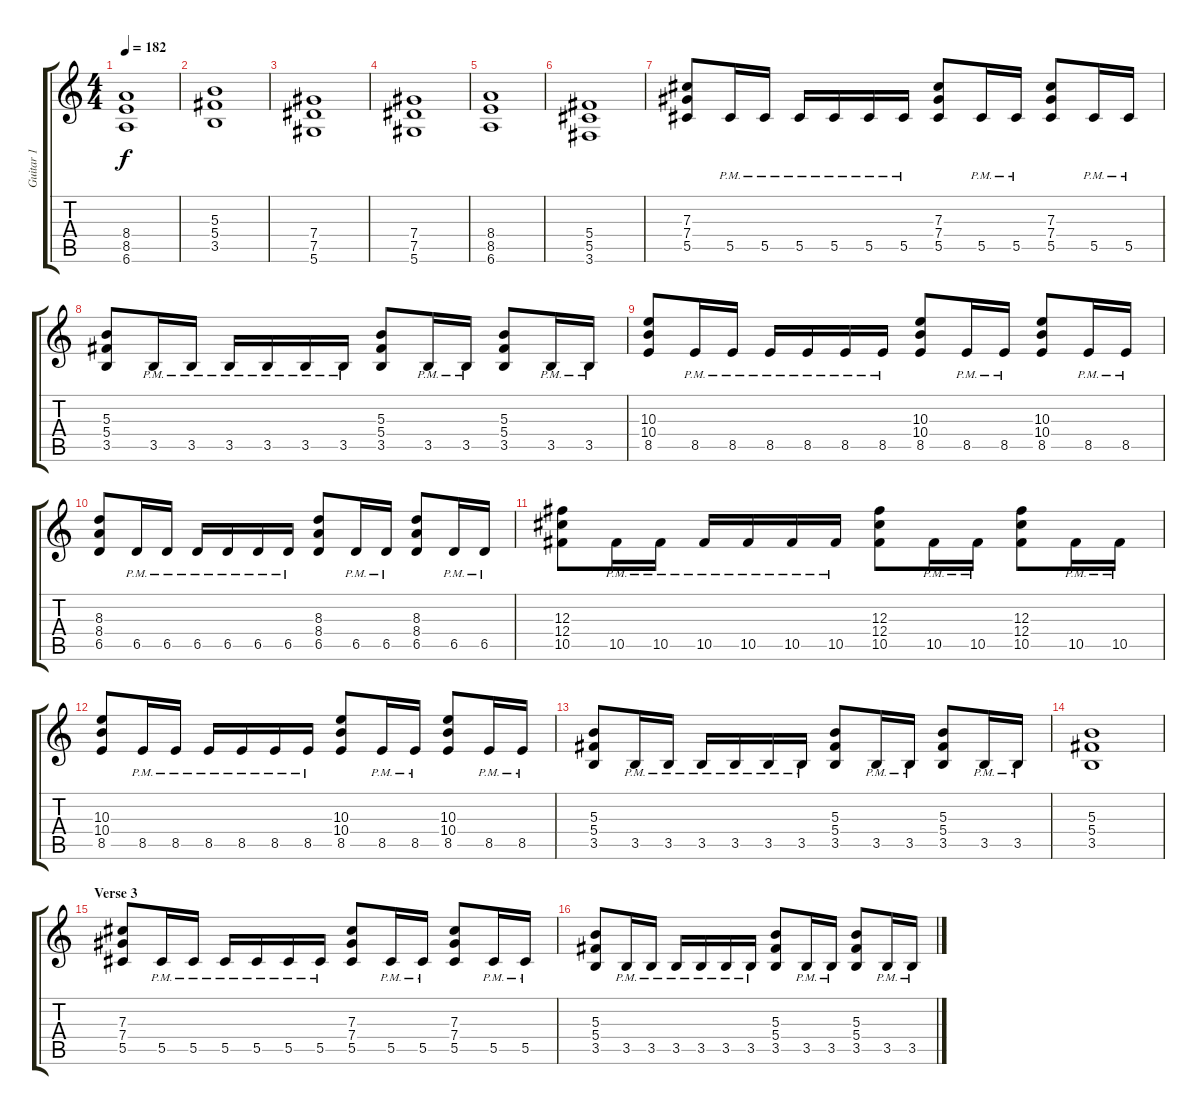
\track ("Guitar 1" "Guitar 1") {instrument distortionguitar}
\staff {score tabs}
\tuning (Eb4 Bb3 Gb3 Db3 Ab2 Eb2) {hide}
\ts (4 4)
\tempo 182
\clef g2
\ks c
(8.4 8.5 6.6).1{dy f volume 10} |
(5.3 5.4 3.5).1 |
(7.4 7.5 5.6).1 |
(7.4 7.5 5.6).1 |
(8.4 8.5 6.6).1{volume 13} |
(5.4 5.5 3.6).1 |
(7.3 7.4 5.5).8{volume 10} 5.5{pm}.16 5.5{pm}.16 5.5{pm}.16 5.5{pm}.16 5.5{pm}.16 5.5{pm}.16 (7.3 7.4 5.5).8 5.5{pm}.16 5.5{pm}.16 (7.3 7.4 5.5).8 5.5{pm}.16 5.5{pm}.16 |
(5.3 5.4 3.5).8 3.5{pm}.16 3.5{pm}.16 3.5{pm}.16 3.5{pm}.16 3.5{pm}.16 3.5{pm}.16 (5.3 5.4 3.5).8 3.5{pm}.16 3.5{pm}.16 (5.3 5.4 3.5).8 3.5{pm}.16 3.5{pm}.16 |
(10.3 10.4 8.5).8 8.5{pm}.16 8.5{pm}.16 8.5{pm}.16 8.5{pm}.16 8.5{pm}.16 8.5{pm}.16 (10.3 10.4 8.5).8 8.5{pm}.16 8.5{pm}.16 (10.3 10.4 8.5).8 8.5{pm}.16 8.5{pm}.16 |
(8.3 8.4 6.5).8 6.5{pm}.16 6.5{pm}.16 6.5{pm}.16 6.5{pm}.16 6.5{pm}.16 6.5{pm}.16 (8.3 8.4 6.5).8 6.5{pm}.16 6.5{pm}.16 (8.3 8.4 6.5).8 6.5{pm}.16 6.5{pm}.16 |
(12.3 12.4 10.5).8 10.5{pm}.16 10.5{pm}.16 10.5{pm}.16 10.5{pm}.16 10.5{pm}.16 10.5{pm}.16 (12.3 12.4 10.5).8 10.5{pm}.16 10.5{pm}.16 (12.3 12.4 10.5).8 10.5{pm}.16 10.5{pm}.16 |
(10.3 10.4 8.5).8 8.5{pm}.16 8.5{pm}.16 8.5{pm}.16 8.5{pm}.16 8.5{pm}.16 8.5{pm}.16 (10.3 10.4 8.5).8 8.5{pm}.16 8.5{pm}.16 (10.3 10.4 8.5).8 8.5{pm}.16 8.5{pm}.16 |
(5.3 5.4 3.5).8 3.5{pm}.16 3.5{pm}.16 3.5{pm}.16 3.5{pm}.16 3.5{pm}.16 3.5{pm}.16 (5.3 5.4 3.5).8 3.5{pm}.16 3.5{pm}.16 (5.3 5.4 3.5).8 3.5{pm}.16 3.5{pm}.16 |
(5.3 5.4 3.5).1 |
\section ("" "Verse 3")
(7.3 7.4 5.5).8{volume 13} 5.5{pm}.16 5.5{pm}.16 5.5{pm}.16 5.5{pm}.16 5.5{pm}.16 5.5{pm}.16 (7.3 7.4 5.5).8 5.5{pm}.16 5.5{pm}.16 (7.3 7.4 5.5).8 5.5{pm}.16 5.5{pm}.16 |
(5.3 5.4 3.5).8 3.5{pm}.16 3.5{pm}.16 3.5{pm}.16 3.5{pm}.16 3.5{pm}.16 3.5{pm}.16 (5.3 5.4 3.5).8 3.5{pm}.16 3.5{pm}.16 (5.3 5.4 3.5).8 3.5{pm}.16 3.5{pm}.16
